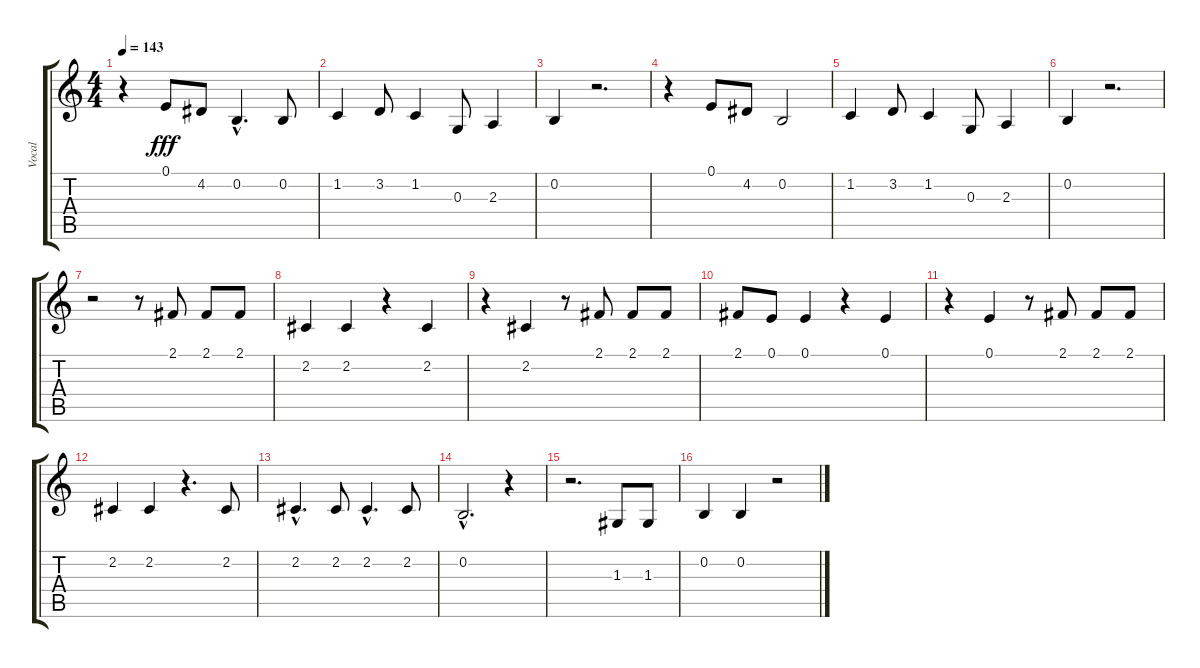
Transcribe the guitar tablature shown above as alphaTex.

\track ("Vocal" "Vocal") {instrument clarinet}
\staff {score tabs}
\tuning (E4 B3 G3 D3 A2 E2) {hide}
\ts (4 4)
\tempo 143
\clef g2
\ks c
r.4{dy fff} 0.1.8 4.2.8 0.2{hac}.4{d} 0.2.8 |
1.2.4 3.2.8 1.2.4 0.3.8 2.3.4 |
0.2.4 r.2{d} |
r.4 0.1.8 4.2.8 0.2.2 |
1.2.4 3.2.8 1.2.4 0.3.8 2.3.4 |
0.2.4 r.2{d} |
r.2 r.8 2.1.8 2.1.8 2.1.8 |
2.2.4 2.2.4 r.4 2.2.4 |
r.4 2.2.4 r.8 2.1.8 2.1.8 2.1.8 |
2.1.8 0.1.8 0.1.4 r.4 0.1.4 |
r.4 0.1.4 r.8 2.1.8 2.1.8 2.1.8 |
2.2.4 2.2.4 r.4{d} 2.2.8 |
2.2{hac}.4{d} 2.2.8 2.2{hac}.4{d} 2.2.8 |
0.2{hac}.2{d} r.4 |
r.2{d} 1.3.8 1.3.8 |
0.2.4 0.2.4 r.2
